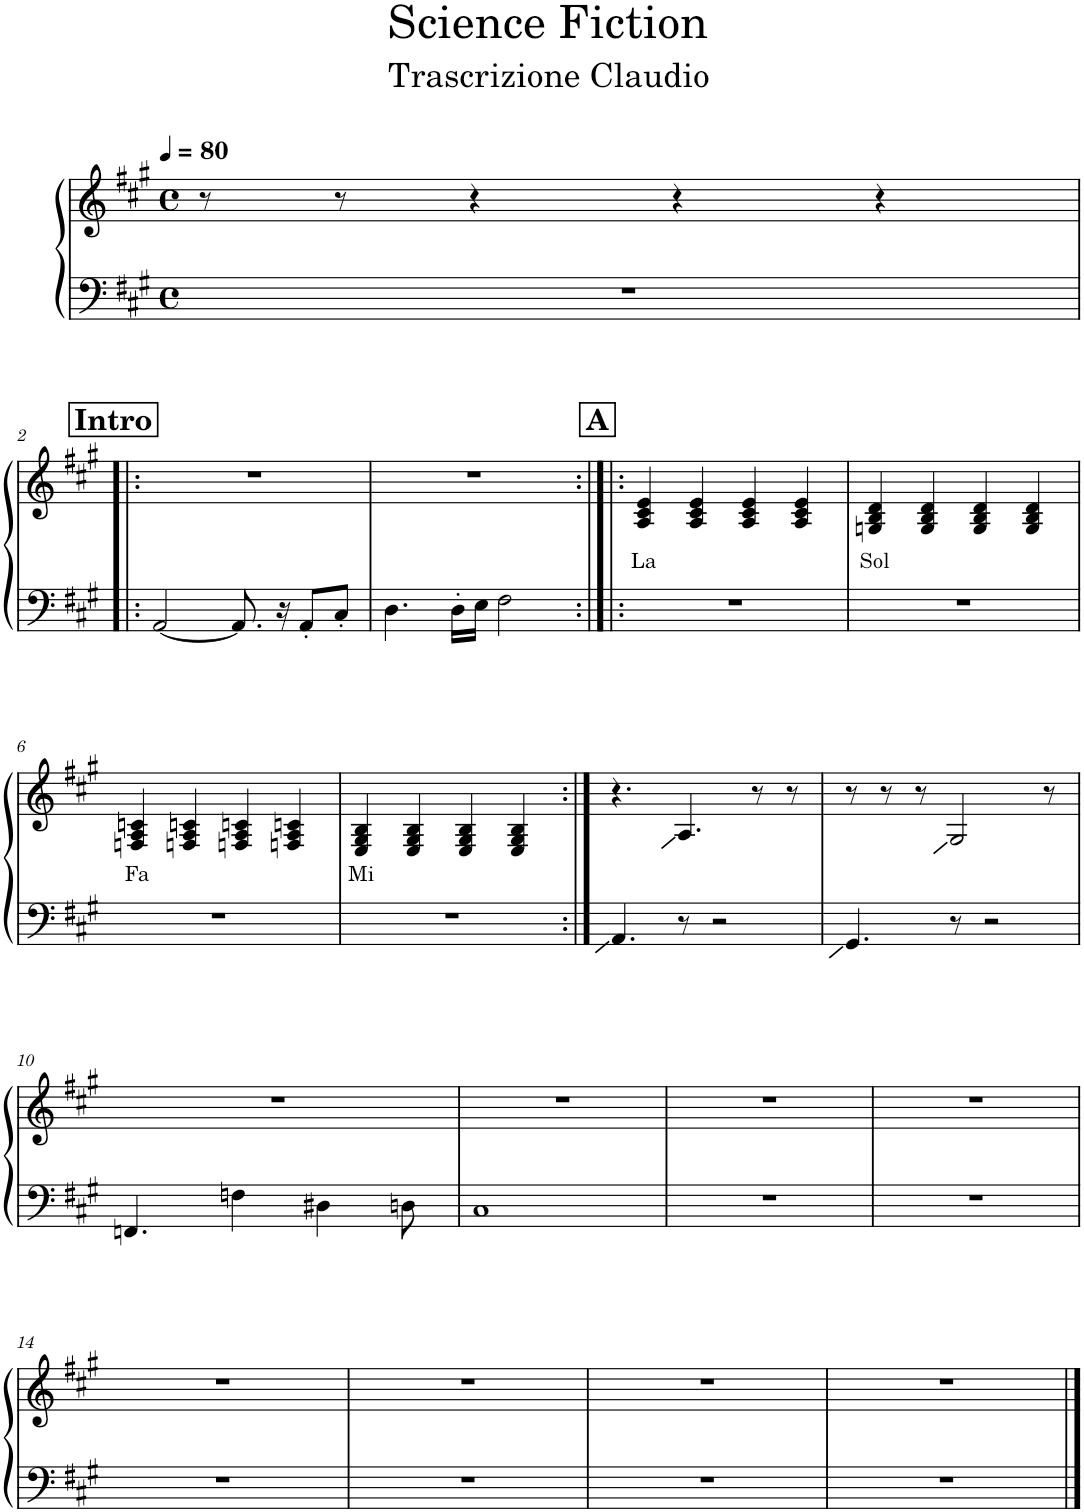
**kern	**kern	**text
*part1	*part1	*part1
*staff2	*staff1	*staff1
*I"Piano	*	*
*I'Pno.	*	*
*clefF4	*clefG2	*
*k[f#c#g#]	*k[f#c#g#]	*
*M4/4	*M4/4	*
*met(c)	*met(c)	*
*MM80	*MM80	*
=1	=1	=1
1r	8r	.
.	8r	.
.	4r	.
.	4r	.
.	4r	.
!!LO:LB:g=z
!!LO:REH:place=s1:a:B:cj:fs=14:t=Intro
=2!|:	=2!|:	=2!|:
[2AA/	1r	.
8.AA/]	.	.
16r	.	.
8AA'/L	.	.
8C#'/J	.	.
=3	=3	=3
4.D\	1r	.
16D'\LL	.	.
16E\JJ	.	.
2F#\	.	.
!!LO:REH:place=s1:a:B:cj:fs=14:t=A
=4:|!|:	=4:|!|:	=4:|!|:
!	!	!LO:LY:b
1r	4A/ 4c#/ 4e/	La
.	4A/ 4c#/ 4e/	.
.	4A/ 4c#/ 4e/	.
.	4A/ 4c#/ 4e/	.
=5	=5	=5
!	!	!LO:LY:b
1r	4Gn/ 4B/ 4d/	Sol
.	4G/ 4B/ 4d/	.
.	4G/ 4B/ 4d/	.
.	4G/ 4B/ 4d/	.
!!LO:LB:g=z
=6	=6	=6
!	!	!LO:LY:b
1r	4Fn/ 4A/ 4cn/	Fa
.	4Fn/ 4A/ 4cn/	.
.	4Fn/ 4A/ 4cn/	.
.	4Fn/ 4A/ 4cn/	.
=7	=7	=7
!	!	!LO:LY:b
1r	4E/ 4G#/ 4B/	Mi
.	4E/ 4G#/ 4B/	.
.	4E/ 4G#/ 4B/	.
.	4E/ 4G#/ 4B/	.
=8:|!	=8:|!	=8:|!
4.AA/	4.r	.
8r	4.A/	.
2r	.	.
.	8r	.
.	8r	.
=9	=9	=9
4.GG#/	8r	.
.	8r	.
.	8r	.
8r	2G#/	.
2r	.	.
.	8r	.
!!LO:LB:g=z
=10	=10	=10
4.FFn/	1r	.
4Fn\	.	.
4D#X\	.	.
8Dn\	.	.
=11	=11	=11
1C#	1r	.
=12	=12	=12
1r	1r	.
=13	=13	=13
1r	1r	.
!!LO:LB:g=z
=14	=14	=14
1r	1r	.
=15	=15	=15
1r	1r	.
=16	=16	=16
1r	1r	.
=17	=17	=17
1r	1r	.
==	==	==
*-	*-	*-
